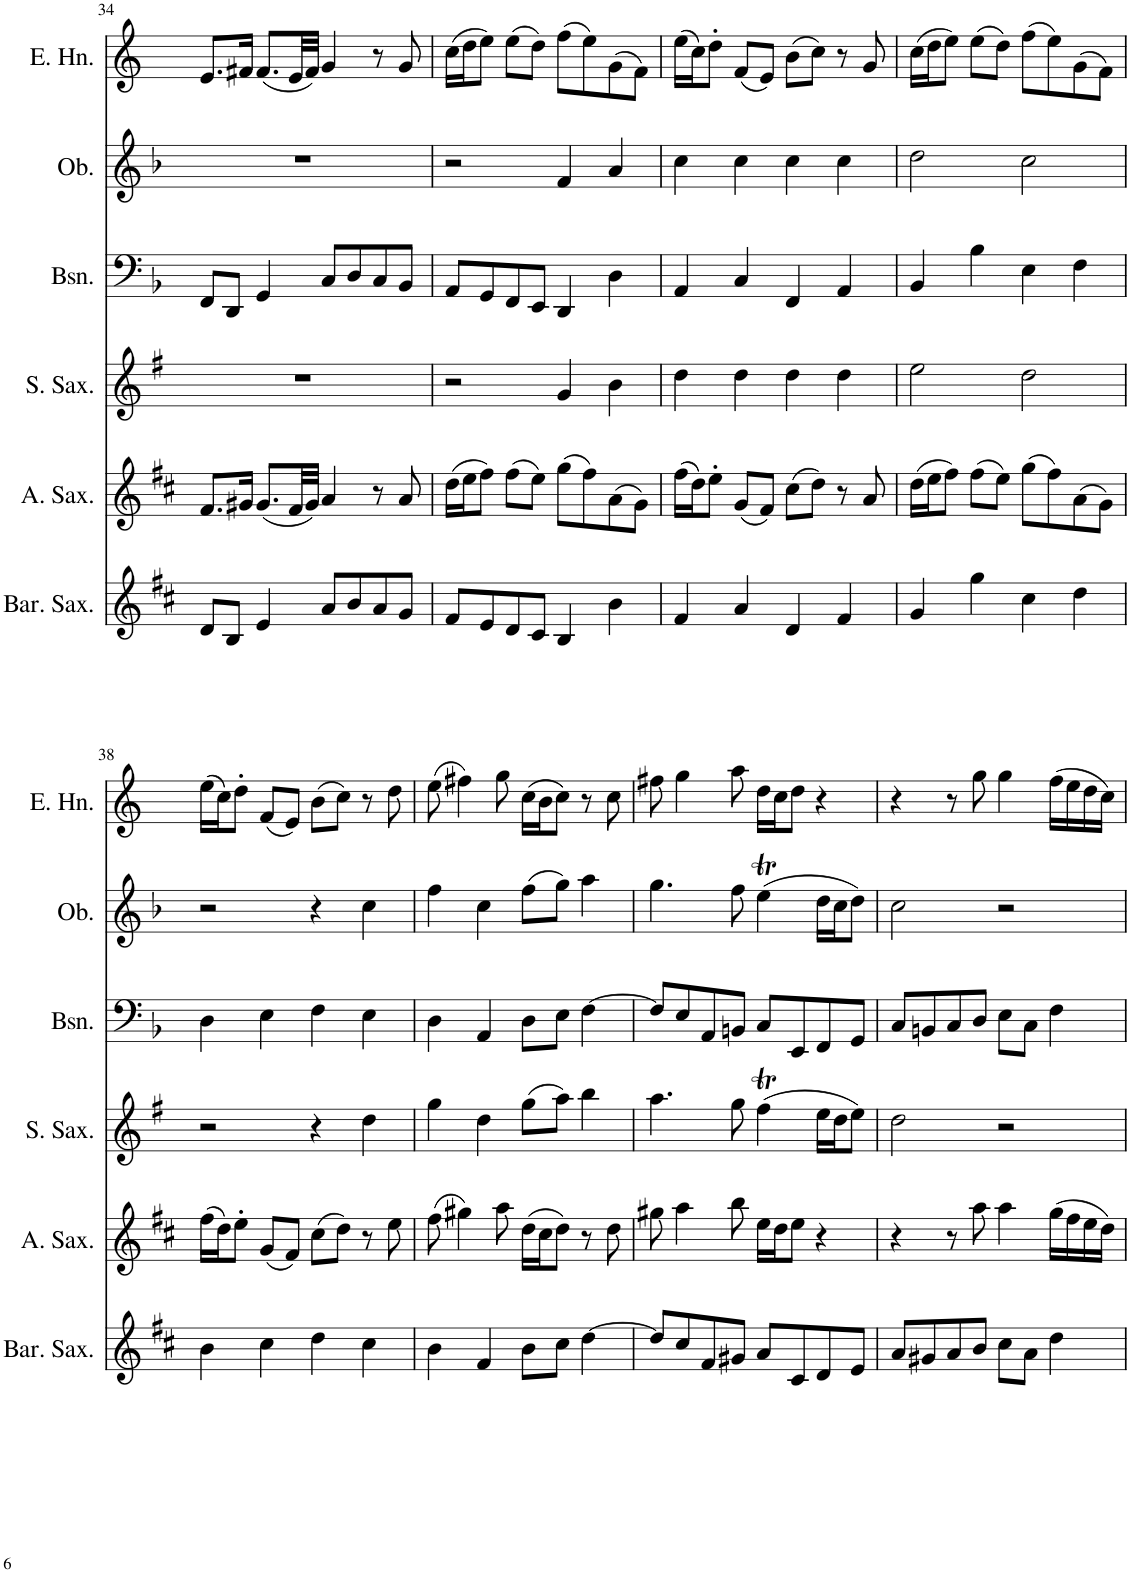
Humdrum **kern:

**kern	**kern	**kern	**kern	**kern	**kern
*part6	*part5	*part4	*part3	*part2	*part1
*staff6	*staff5	*staff4	*staff3	*staff2	*staff1
*I"Baritone Saxophone	*I"Alto Saxophone	*I"Soprano Saxophone	*I"Bassoon	*I"Oboe	*I"English Horn
*I'Bar. Sax.	*I'A. Sax.	*I'S. Sax.	*I'Bsn.	*I'Ob.	*I'E. Hn.
!!LO:PB:g=z
*clefG2	*clefG2	*clefG2	*clefF4	*clefG2	*clefG2
*Trd12c21	*Trd5c9	*Trd1c2	*	*	*Trd4c7
*k[f#c#]	*k[f#c#]	*k[f#]	*k[b-]	*k[b-]	*k[]
*M4/4	*M4/4	*M4/4	*M4/4	*M4/4	*M4/4
*met(c)	*met(c)	*met(c)	*met(c)	*met(c)	*met(c)
=34	=34	=34	=34	=34	=34
8d/L	8.f#/L	1r	8FF/L	1r	8.e/L
8B/J	.	.	8DD/J	.	.
.	16g#X/Jk	.	.	.	16f#X/Jk
4e/	(8.g#/L	.	4GG/	.	(8.f#/L
.	32f#/LL	.	.	.	32e/LL
.	32g#/JJJ)	.	.	.	32f#/JJJ)
8a/L	4a/	.	8C/L	.	4g/
8b/	.	.	8D/	.	.
8a/	8r	.	8C/	.	8r
8g/J	8a/	.	8BB-/J	.	8g/
=35	=35	=35	=35	=35	=35
8f#/L	(16dd\LL	2r	8AA/L	2r	(16cc\LL
.	16ee\J	.	.	.	16dd\J
8e/	8ff#\J)	.	8GG/	.	8ee\J)
8d/	(8ff#\L	.	8FF/	.	(8ee\L
8c#/J	8ee\J)	.	8EE/J	.	8dd\J)
4B/	(8gg\L	4g/	4DD/	4f/	(8ff\L
.	8ff#\)	.	.	.	8ee\)
4b\	(8a\	4b\	4D\	4a/	(8g\
.	8g\J)	.	.	.	8f\J)
=36	=36	=36	=36	=36	=36
4f#/	(16ff#\LL	4dd\	4AA/	4cc\	(16ee\LL
.	16dd\J)	.	.	.	16cc\J)
.	8ee'\J	.	.	.	8dd'\J
4a/	(8g/L	4dd\	4C/	4cc\	(8f/L
.	8f#/J)	.	.	.	8e/J)
4d/	(8cc#\L	4dd\	4FF/	4cc\	(8b\L
.	8dd\J)	.	.	.	8cc\J)
4f#/	8r	4dd\	4AA/	4cc\	8r
.	8a/	.	.	.	8g/
=37	=37	=37	=37	=37	=37
4g/	(16dd\LL	2ee\	4BB-/	2dd\	(16cc\LL
.	16ee\J	.	.	.	16dd\J
.	8ff#\J)	.	.	.	8ee\J)
4gg\	(8ff#\L	.	4B-\	.	(8ee\L
.	8ee\J)	.	.	.	8dd\J)
4cc#\	(8gg\L	2dd\	4E\	2cc\	(8ff\L
.	8ff#\)	.	.	.	8ee\)
4dd\	(8a\	.	4F\	.	(8g\
.	8g\J)	.	.	.	8f\J)
!!LO:LB:g=z
=38	=38	=38	=38	=38	=38
4b\	(16ff#\LL	2r	4D\	2r	(16ee\LL
.	16dd\J)	.	.	.	16cc\J)
.	8ee'\J	.	.	.	8dd'\J
4cc#\	(8g/L	.	4E\	.	(8f/L
.	8f#/J)	.	.	.	8e/J)
4dd\	(8cc#\L	4r	4F\	4r	(8b\L
.	8dd\J)	.	.	.	8cc\J)
4cc#\	8r	4dd\	4E\	4cc\	8r
.	8ee\	.	.	.	8dd\
=39	=39	=39	=39	=39	=39
4b\	(8ff#\	4gg\	4D\	4ff\	(8ee\
.	4gg#X\)	.	.	.	4ff#X\)
4f#/	.	4dd\	4AA/	4cc\	.
.	8aa\	.	.	.	8gg\
8b\L	(16dd\LL	(8gg\L	8D\L	(8ff\L	(16cc\LL
.	16cc#\J	.	.	.	16b\J
8cc#\J	8dd\J)	8aa\J)	8E\J	8gg\J)	8cc\J)
[4dd\	8r	4bb\	[4F\	4aa\	8r
.	8dd\	.	.	.	8cc\
=40	=40	=40	=40	=40	=40
8dd/L]	8gg#X\	4.aa\	8F/L]	4.gg\	8ff#X\
8cc#/	4aa\	.	8E/	.	4gg\
8f#/	.	.	8AA/	.	.
8g#X/J	8bb\	8gg\	8BBn/J	8ff\	8aa\
8a/L	16ee\LL	(4ff#t\	8C/L	(4eet\	16dd\LL
.	16dd\J	.	.	.	16cc\J
8c#/	8ee\J	.	8EE/	.	8dd\J
8d/	4r	16ee\LL	8FF/	16dd\LL	4r
.	.	16dd\J	.	16cc\J	.
8e/J	.	8ee\J)	8GG/J	8dd\J)	.
=41	=41	=41	=41	=41	=41
8a/L	4r	2dd\	8C/L	2cc\	4r
8g#X/	.	.	8BBn/	.	.
8a/	8r	.	8C/	.	8r
8b/J	8aa\	.	8D/J	.	8gg\
8cc#\L	4aa\	2r	8E\L	2r	4gg\
8a\J	.	.	8C\J	.	.
4dd\	(16gg\LL	.	4F\	.	(16ff\LL
.	16ff#\	.	.	.	16ee\
.	16ee\	.	.	.	16dd\
.	16dd\JJ)	.	.	.	16cc\JJ)
=	=	=	=	=	=
*-	*-	*-	*-	*-	*-
